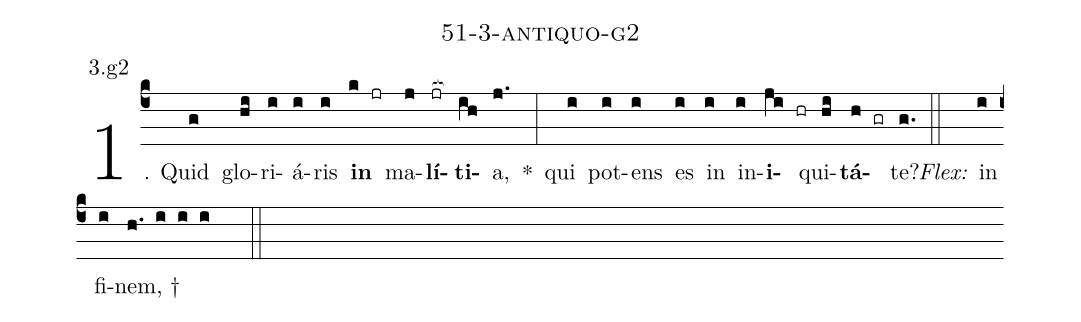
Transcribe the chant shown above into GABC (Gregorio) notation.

name: 51-3-antiquo-g2;
annotation: 3.g2;
%%
(c4)1. Quid(g) glo(hi)ri(i)á(i)ris(i) <b>in</b>(k jr) ma(j)<b>lí</b>(jr[ocb:1{])<b>ti</b>(ih[ocb:0}])a,(j.) *(:) qui(i) pot(i)ens(i) es(i) in(i) in(i)<b>i</b>(ji hr)qui(hi)<b>tá</b>(h gr)te?(g.) (::)
<i>Flex:</i>()  in(i) fi(i)nem, †(h. i i i  ::)
